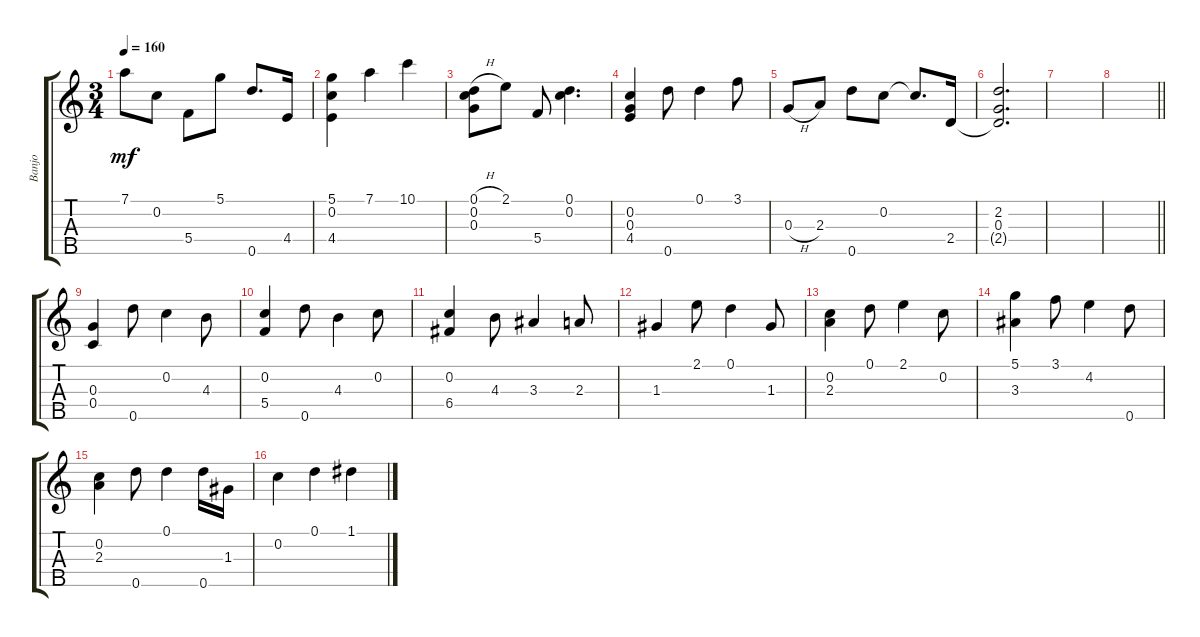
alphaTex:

\track ("Banjo" "Banjo") {instrument banjo}
\staff {score tabs}
\tuning (D4 C4 G3 C3 D4) {hide}
\displaytranspose 12
\ts (3 4)
\tempo 160
\clef g2
\ks c
7.1.8{dy mf} 0.2.8 5.4.8 5.1.8 0.5.8{d} 4.4.16 |
(5.1 0.2 4.4).4 7.1.4 10.1.4 |
(0.1{h} 0.2 0.3).8 2.1.8 5.4.8 (0.1 0.2).4{d} |
(0.2 0.3 4.4).4 0.5.8 0.1.4 3.1.8 |
0.3{h}.8 2.3.8 0.5.8 0.2.8 0.2{t}.8{d} 2.4.16 |
(2.2 0.3 2.4{t}).2{d} |
|
\barLineRight lightlight
|
(0.3 0.4).4 0.5.8 0.2.4 4.3.8 |
(0.2 5.4).4 0.5.8 4.3.4 0.2.8 |
(0.2 6.4).4 4.3.8 3.3.4 2.3.8 |
1.3.4 2.1.8 0.1.4 1.3.8 |
(0.2 2.3).4 0.1.8 2.1.4 0.2.8 |
(5.1 3.3).4 3.1.8 4.2.4 0.5.8 |
(0.2 2.3).4 0.5.8 0.1.4 0.5.16 1.3.16 |
0.2.4 0.1.4 1.1.4
